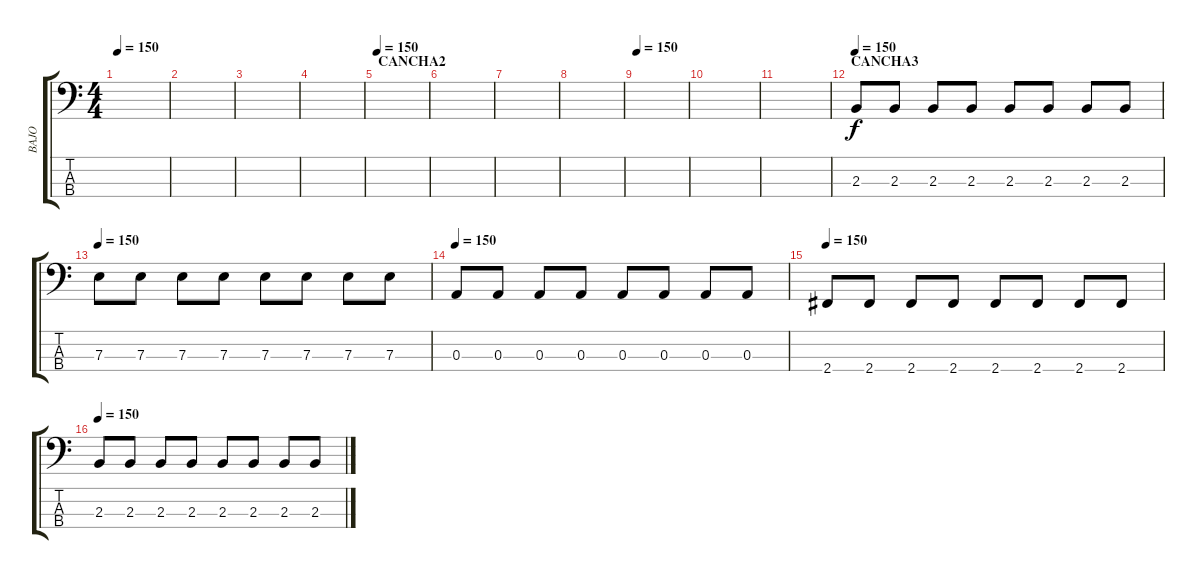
\track ("BAJO" "BAJO") {instrument electricbasspick}
\staff {score tabs}
\tuning (G2 D2 A1 E1) {hide}
\ts (4 4)
\tempo 150
\clef f4
\ks c
|
|
|
|
\section ("" "CANCHA2")
\tempo 150
|
|
|
|
\tempo 150
|
|
|
\section ("" "CANCHA3")
\tempo 150
2.3.8{instrument electricbasspick} 2.3.8 2.3.8 2.3.8 2.3.8 2.3.8 2.3.8 2.3.8 |
\tempo 150
7.3.8 7.3.8 7.3.8 7.3.8 7.3.8 7.3.8 7.3.8 7.3.8 |
\tempo 150
0.3.8 0.3.8 0.3.8 0.3.8 0.3.8 0.3.8 0.3.8 0.3.8 |
\tempo 150
2.4.8 2.4.8 2.4.8 2.4.8 2.4.8 2.4.8 2.4.8 2.4.8 |
\tempo 150
2.3.8 2.3.8 2.3.8 2.3.8 2.3.8 2.3.8 2.3.8 2.3.8
